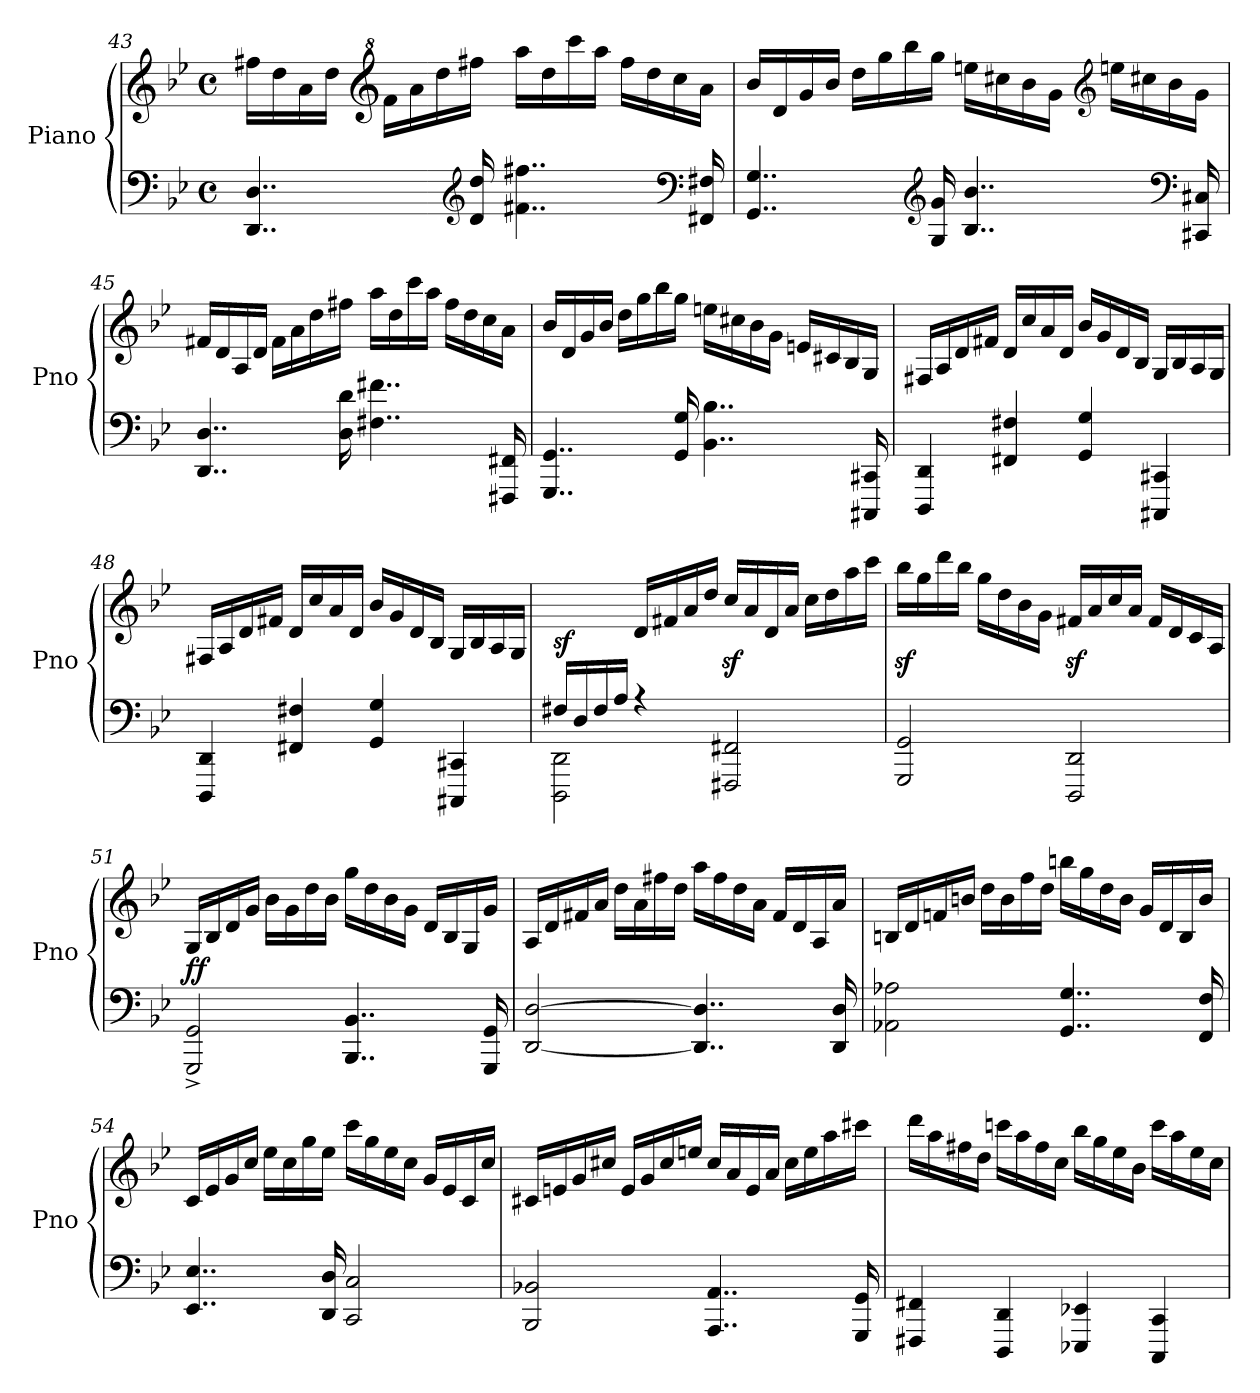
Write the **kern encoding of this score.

**kern	**kern	**dynam
*part1	*part1	*part1
*staff2	*staff1	*staff1/2
*I"Piano	*	*
*I'Pno	*	*
*clefF4	*clefG2	*
*k[b-e-]	*k[b-e-]	*
*M4/4	*M4/4	*
*met(c)	*met(c)	*
=43	=43	=43
4..DD/ 4..D/	16ff#X\LL	.
.	16dd\	.
.	16a\	.
.	16dd\JJ	.
*	*clefG^2	*
.	16ff#\LL	.
.	16aa\	.
.	16ddd\	.
*clefG2	*	*
16d/ 16dd/	16fff#X\JJ	.
4..f#X\ 4..ff#X\	16aaa\LL	.
.	16ddd\	.
.	16cccc\	.
.	16aaa\JJ	.
.	16fff#\LL	.
.	16ddd\	.
.	16ccc\	.
*clefF4	*	*
16FF#X/ 16F#X/	16aa\JJ	.
=44	=44	=44
4..GG/ 4..G/	16bb-/LL	.
.	16dd/	.
.	16gg/	.
.	16bb-/JJ	.
.	16ddd\LL	.
.	16ggg\	.
.	16bbb-\	.
*clefG2	*	*
16G/ 16g/	16ggg\JJ	.
4..B-/ 4..b-/	16eeen\LL	.
.	16ccc#X\	.
.	16bb-\	.
.	16gg\JJ	.
*	*clefG2	*
.	16een\LL	.
.	16cc#X\	.
.	16b-\	.
*clefF4	*	*
16CC#X/ 16C#X/	16g\JJ	.
=45	=45	=45
4..DD/ 4..D/	16f#X/LL	.
.	16d/	.
.	16A/	.
.	16d/JJ	.
.	16f#\LL	.
.	16a\	.
.	16dd\	.
16D\ 16d\	16ff#X\JJ	.
4..F#X\ 4..f#X\	16aa\LL	.
.	16dd\	.
.	16ccc\	.
.	16aa\JJ	.
.	16ff#\LL	.
.	16dd\	.
.	16cc\	.
16FFF#X/ 16FF#X/	16a\JJ	.
=46	=46	=46
4..GGG/ 4..GG/	16b-/LL	.
.	16d/	.
.	16g/	.
.	16b-/JJ	.
.	16dd\LL	.
.	16gg\	.
.	16bb-\	.
16GG/ 16G/	16gg\JJ	.
4..BB-\ 4..B-\	16een\LL	.
.	16cc#X\	.
.	16b-\	.
.	16g\JJ	.
.	16en/LL	.
.	16c#X/	.
.	16B-/	.
16CCC#X/ 16CC#X/	16G/JJ	.
=47	=47	=47
4DDD/ 4DD/	16F#X/LL	.
.	16A/	.
.	16d/	.
.	16f#X/JJ	.
4FF#X/ 4F#X/	16d/LL	.
.	16cc/	.
.	16a/	.
.	16d/JJ	.
4GG/ 4G/	16b-/LL	.
.	16g/	.
.	16d/	.
.	16B-/JJ	.
4CCC#X/ 4CC#X/	16G/LL	.
.	16B-/	.
.	16A/	.
.	16G/JJ	.
=48	=48	=48
4DDD/ 4DD/	16F#X/LL	.
.	16A/	.
.	16d/	.
.	16f#X/JJ	.
4FF#X/ 4F#X/	16d/LL	.
.	16cc/	.
.	16a/	.
.	16d/JJ	.
4GG/ 4G/	16b-/LL	.
.	16g/	.
.	16d/	.
.	16B-/JJ	.
4CCC#X/ 4CC#X/	16G/LL	.
.	16B-/	.
.	16A/	.
.	16G/JJ	.
=49	=49	=49
*^	*	*
!	!	!	!LO:DY:a=2
16F#X/LL	2DDD\ 2DD\	4ryy	sf
16D/	.	.	.
16F#/	.	.	.
16A/JJ	.	.	.
4r	.	16d/LL	.
.	.	16f#X/	.
.	.	16a/	.
.	.	16dd/JJ	.
2FFF#X/ 2FF#X/	2ryy	16ccz</LL	.
.	.	16a/	.
.	.	16d/	.
.	.	16a/JJ	.
.	.	16cc\LL	.
.	.	16dd\	.
.	.	16aa\	.
.	.	16ccc\JJ	.
*v	*v	*	*
=50	=50	=50
2GGG/ 2GG/	16bb-z<\LL	.
.	16gg\	.
.	16ddd\	.
.	16bb-\JJ	.
.	16gg\LL	.
.	16dd\	.
.	16b-\	.
.	16g\JJ	.
2DDD/ 2DD/	16f#Xz</LL	.
.	16a/	.
.	16cc/	.
.	16a/JJ	.
.	16f#/LL	.
.	16d/	.
.	16c/	.
.	16A/JJ	.
=51	=51	=51
!	!	!LO:DY:b
2GGG/^ 2GG/^	16G/LL	ff
.	16B-/	.
.	16d/	.
.	16g/JJ	.
.	16b-\LL	.
.	16g\	.
.	16dd\	.
.	16b-\JJ	.
4..BBB-/ 4..BB-/	16gg\LL	.
.	16dd\	.
.	16b-\	.
.	16g\JJ	.
.	16d/LL	.
.	16B-/	.
.	16G/	.
16GGG/ 16GG/	16g/JJ	.
=52	=52	=52
[2DD/ [2D/	16A/LL	.
.	16d/	.
.	16f#X/	.
.	16a/JJ	.
.	16dd\LL	.
.	16a\	.
.	16ff#X\	.
.	16dd\JJ	.
4..DD/] 4..D/]	16aa\LL	.
.	16ff#\	.
.	16dd\	.
.	16a\JJ	.
.	16f#/LL	.
.	16d/	.
.	16A/	.
16DD/ 16D/	16a/JJ	.
=53	=53	=53
2AA-X\ 2A-X\	16Bn/LL	.
.	16d/	.
.	16fn/	.
.	16bn/JJ	.
.	16dd\LL	.
.	16b\	.
.	16ff\	.
.	16dd\JJ	.
4..GG/ 4..G/	16bbn\LL	.
.	16gg\	.
.	16dd\	.
.	16b\JJ	.
.	16g/LL	.
.	16d/	.
.	16B/	.
16FF/ 16F/	16b/JJ	.
=54	=54	=54
4..EE-/ 4..E-/	16c/LL	.
.	16e-/	.
.	16g/	.
.	16cc/JJ	.
.	16ee-\LL	.
.	16cc\	.
.	16gg\	.
16DD/ 16D/	16ee-\JJ	.
2CC/ 2C/	16ccc\LL	.
.	16gg\	.
.	16ee-\	.
.	16cc\JJ	.
.	16g/LL	.
.	16e-/	.
.	16c/	.
.	16cc/JJ	.
=55	=55	=55
2BBB-/ 2BB-X/	16c#X/LL	.
.	16en/	.
.	16g/	.
.	16cc#X/JJ	.
.	16e/LL	.
.	16g/	.
.	16cc#/	.
.	16een/JJ	.
4..AAA/ 4..AA/	16cc#/LL	.
.	16a/	.
.	16e/	.
.	16a/JJ	.
.	16cc#\LL	.
.	16ee\	.
.	16aa\	.
16GGG/ 16GG/	16ccc#X\JJ	.
=56	=56	=56
4FFF#X/ 4FF#X/	16ddd\LL	.
.	16aa\	.
.	16ff#X\	.
.	16dd\JJ	.
4DDD/ 4DD/	16cccn\LL	.
.	16aa\	.
.	16ff#\	.
.	16cc\JJ	.
4EEE-X/ 4EE-X/	16bb-\LL	.
.	16gg\	.
.	16ee-\	.
.	16b-\JJ	.
4CCC/ 4CC/	16ccc\LL	.
.	16aa\	.
.	16ee-\	.
.	16cc\JJ	.
=	=	=
*-	*-	*-
